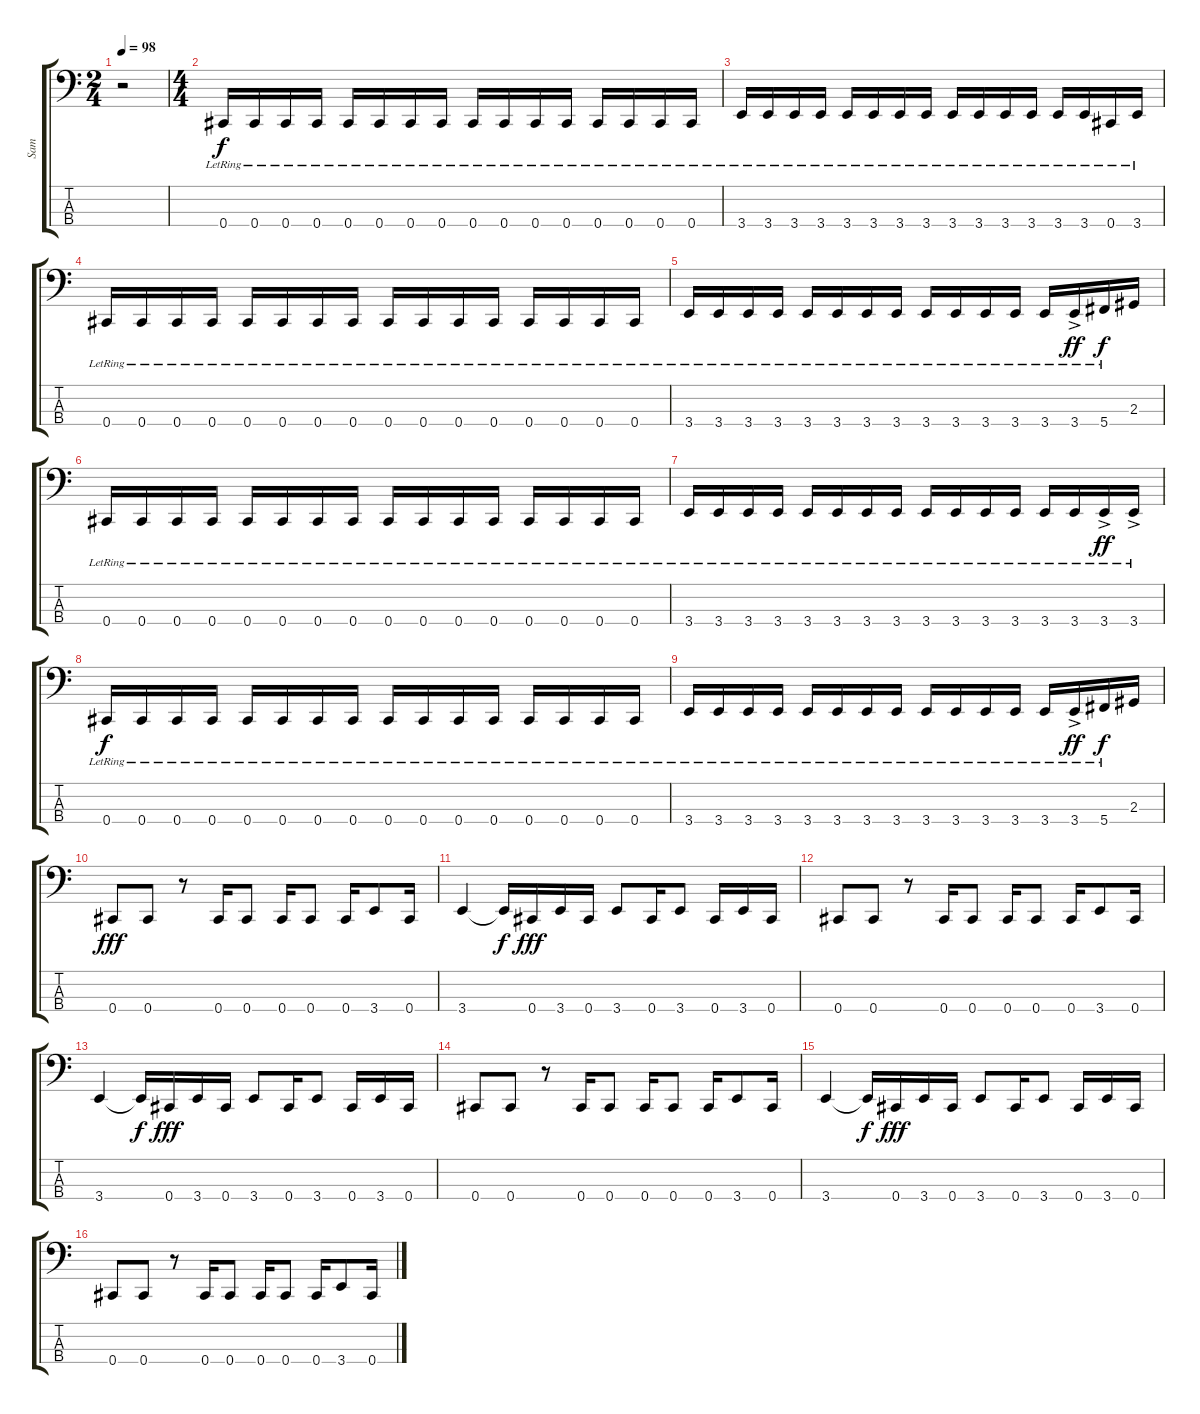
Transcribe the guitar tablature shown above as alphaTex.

\track ("Sam" "Sam") {instrument electricbassfinger}
\staff {score tabs}
\tuning (E2 B1 Gb1 Db1) {hide}
\ts (2 4)
\tempo 98
\clef f4
\ks c
r.2{dy f} |
\ts (4 4)
0.4{lr}.16 0.4{lr}.16 0.4{lr}.16 0.4{lr}.16 0.4{lr}.16 0.4{lr}.16 0.4{lr}.16 0.4{lr}.16 0.4{lr}.16 0.4{lr}.16 0.4{lr}.16 0.4{lr}.16 0.4{lr}.16 0.4{lr}.16 0.4{lr}.16 0.4{lr}.16 |
3.4{lr}.16 3.4{lr}.16 3.4{lr}.16 3.4{lr}.16 3.4{lr}.16 3.4{lr}.16 3.4{lr}.16 3.4{lr}.16 3.4{lr}.16 3.4{lr}.16 3.4{lr}.16 3.4{lr}.16 3.4{lr}.16 3.4{lr}.16 0.4{lr}.16 3.4{lr}.16 |
0.4{lr}.16 0.4{lr}.16 0.4{lr}.16 0.4{lr}.16 0.4{lr}.16 0.4{lr}.16 0.4{lr}.16 0.4{lr}.16 0.4{lr}.16 0.4{lr}.16 0.4{lr}.16 0.4{lr}.16 0.4{lr}.16 0.4{lr}.16 0.4{lr}.16 0.4{lr}.16 |
3.4{lr}.16 3.4{lr}.16 3.4{lr}.16 3.4{lr}.16 3.4{lr}.16 3.4{lr}.16 3.4{lr}.16 3.4{lr}.16 3.4{lr}.16 3.4{lr}.16 3.4{lr}.16 3.4{lr}.16 3.4{lr}.16 3.4{ac lr}.16{dy ff} 5.4{lr}.16{dy f} 2.3.16 |
0.4{lr}.16 0.4{lr}.16 0.4{lr}.16 0.4{lr}.16 0.4{lr}.16 0.4{lr}.16 0.4{lr}.16 0.4{lr}.16 0.4{lr}.16 0.4{lr}.16 0.4{lr}.16 0.4{lr}.16 0.4{lr}.16 0.4{lr}.16 0.4{lr}.16 0.4{lr}.16 |
3.4{lr}.16 3.4{lr}.16 3.4{lr}.16 3.4{lr}.16 3.4{lr}.16 3.4{lr}.16 3.4{lr}.16 3.4{lr}.16 3.4{lr}.16 3.4{lr}.16 3.4{lr}.16 3.4{lr}.16 3.4{lr}.16 3.4{lr}.16 3.4{ac lr}.16{dy ff} 3.4{ac lr}.16 |
0.4{lr}.16{dy f} 0.4{lr}.16 0.4{lr}.16 0.4{lr}.16 0.4{lr}.16 0.4{lr}.16 0.4{lr}.16 0.4{lr}.16 0.4{lr}.16 0.4{lr}.16 0.4{lr}.16 0.4{lr}.16 0.4{lr}.16 0.4{lr}.16 0.4{lr}.16 0.4{lr}.16 |
3.4{lr}.16 3.4{lr}.16 3.4{lr}.16 3.4{lr}.16 3.4{lr}.16 3.4{lr}.16 3.4{lr}.16 3.4{lr}.16 3.4{lr}.16 3.4{lr}.16 3.4{lr}.16 3.4{lr}.16 3.4{lr}.16 3.4{ac lr}.16{dy ff} 5.4{lr}.16{dy f} 2.3.16 |
0.4.8{dy fff} 0.4.8 r.8 0.4.16 0.4.8 0.4.16 0.4.8 0.4.16 3.4.8 0.4.16 |
3.4.4 3.4{t}.16{dy f} 0.4.16{dy fff} 3.4.16 0.4.16 3.4.8 0.4.16 3.4.8 0.4.16 3.4.16 0.4.16 |
0.4.8 0.4.8 r.8 0.4.16 0.4.8 0.4.16 0.4.8 0.4.16 3.4.8 0.4.16 |
3.4.4 3.4{t}.16{dy f} 0.4.16{dy fff} 3.4.16 0.4.16 3.4.8 0.4.16 3.4.8 0.4.16 3.4.16 0.4.16 |
0.4.8 0.4.8 r.8 0.4.16 0.4.8 0.4.16 0.4.8 0.4.16 3.4.8 0.4.16 |
3.4.4 3.4{t}.16{dy f} 0.4.16{dy fff} 3.4.16 0.4.16 3.4.8 0.4.16 3.4.8 0.4.16 3.4.16 0.4.16 |
0.4.8 0.4.8 r.8 0.4.16 0.4.8 0.4.16 0.4.8 0.4.16 3.4.8 0.4.16
